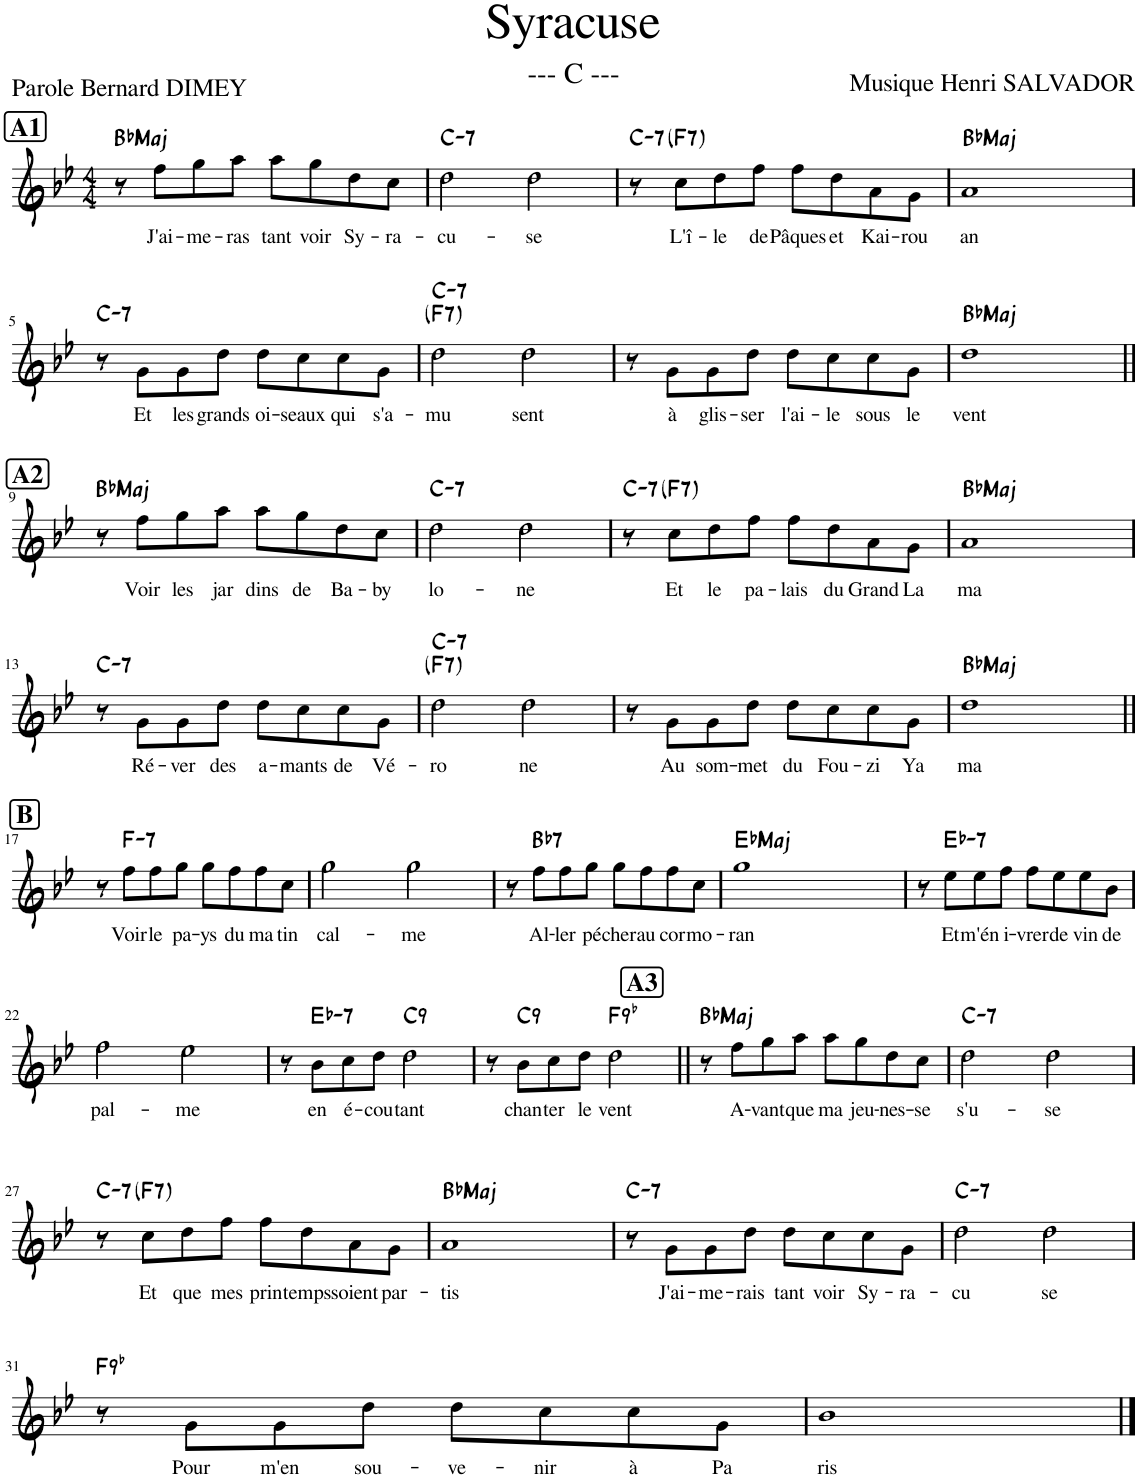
**kern	**text	**harte
*part1	*part1	*part1
*staff1	*staff1	*
*I"Piano	*	*
*I'Pno.	*	*
*clefG2	*	*
*k[b-e-]	*	*
*M4/4	*	*
!!LO:REH:place=s1:a:B:cj:fs=14:t=A1
=1	=1	=1
!	!	!LO:H:kt=Maj
8r	.	Bb:maj
!	!LO:LY:b	!
8ff\L	J'ai-	.
!	!LO:LY:b	!
8gg\	-me-	.
!	!LO:LY:b	!
8aa\J	-ras	.
!	!LO:LY:b	!
8aa\L	tant	.
!	!LO:LY:b	!
8gg\	voir	.
!	!LO:LY:b	!
8dd\	Sy-	.
!	!LO:LY:b	!
8cc\J	-ra-	.
=2	=2	=2
!	!LO:LY:b	!LO:H:kt=7
2dd\	-cu-	C:min7
!	!LO:LY:b	!
2dd\	-se	.
=3	=3	=3
!	!	!LO:H:kt=7
8r	.	C:min7
!	!LO:LY:b	!LO:H:kt=7
8cc\L	L'î-	F:7
!	!LO:LY:b	!
8dd\	-le	.
!	!LO:LY:b	!
8ff\J	de	.
!	!LO:LY:b	!
8ff\L	Pâques	.
!	!LO:LY:b	!
8dd\	et	.
!	!LO:LY:b	!
8a\	Kai-	.
!	!LO:LY:b	!
8g\J	-rou	.
=4	=4	=4
!	!LO:LY:b	!LO:H:kt=Maj
1a	an	Bb:maj
!!LO:LB:g=z
=5	=5	=5
!	!	!LO:H:kt=7
8r	.	C:min7
!	!LO:LY:b	!
8g\L	Et	.
!	!LO:LY:b	!
8g\	les	.
!	!LO:LY:b	!
8dd\J	grands	.
!	!LO:LY:b	!
8dd\L	oi-	.
!	!LO:LY:b	!
8cc\	-seaux	.
!	!LO:LY:b	!
8cc\	qui	.
!	!LO:LY:b	!
8g\J	s'a-	.
=6	=6	=6
!	!LO:LY:b	!LO:H:n=1:kt=7
!	!	!LO:H:n=2:kt=7
2dd\	-mu	F:7 C:min7
!	!LO:LY:b	!
2dd\	sent	.
=7	=7	=7
8r	.	.
!	!LO:LY:b	!
8g\L	à	.
!	!LO:LY:b	!
8g\	glis-	.
!	!LO:LY:b	!
8dd\J	-ser	.
!	!LO:LY:b	!
8dd\L	l'ai-	.
!	!LO:LY:b	!
8cc\	-le	.
!	!LO:LY:b	!
8cc\	sous	.
!	!LO:LY:b	!
8g\J	le	.
=8	=8	=8
!	!LO:LY:b	!LO:H:kt=Maj
1dd	vent	Bb:maj
!!LO:LB:g=z
!!LO:REH:place=s1:a:B:cj:fs=14:t=A2
=9||	=9||	=9||
!	!	!LO:H:kt=Maj
8r	.	Bb:maj
!	!LO:LY:b	!
8ff\L	Voir	.
!	!LO:LY:b	!
8gg\	les	.
!	!LO:LY:b	!
8aa\J	jar	.
!	!LO:LY:b	!
8aa\L	dins	.
!	!LO:LY:b	!
8gg\	de	.
!	!LO:LY:b	!
8dd\	Ba-	.
!	!LO:LY:b	!
8cc\J	-by	.
=10	=10	=10
!	!LO:LY:b	!LO:H:kt=7
2dd\	lo-	C:min7
!	!LO:LY:b	!
2dd\	-ne	.
=11	=11	=11
!	!	!LO:H:kt=7
8r	.	C:min7
!	!LO:LY:b	!LO:H:kt=7
8cc\L	Et	F:7
!	!LO:LY:b	!
8dd\	le	.
!	!LO:LY:b	!
8ff\J	pa-	.
!	!LO:LY:b	!
8ff\L	-lais	.
!	!LO:LY:b	!
8dd\	du	.
!	!LO:LY:b	!
8a\	Grand	.
!	!LO:LY:b	!
8g\J	La	.
=12	=12	=12
!	!LO:LY:b	!LO:H:kt=Maj
1a	ma	Bb:maj
!!LO:LB:g=z
=13	=13	=13
!	!	!LO:H:kt=7
8r	.	C:min7
!	!LO:LY:b	!
8g\L	Ré-	.
!	!LO:LY:b	!
8g\	-ver	.
!	!LO:LY:b	!
8dd\J	des	.
!	!LO:LY:b	!
8dd\L	a-	.
!	!LO:LY:b	!
8cc\	-mants	.
!	!LO:LY:b	!
8cc\	de	.
!	!LO:LY:b	!
8g\J	Vé-	.
=14	=14	=14
!	!LO:LY:b	!LO:H:n=1:kt=7
!	!	!LO:H:n=2:kt=7
2dd\	-ro	F:7 C:min7
!	!LO:LY:b	!
2dd\	ne	.
=15	=15	=15
8r	.	.
!	!LO:LY:b	!
8g\L	Au	.
!	!LO:LY:b	!
8g\	som-	.
!	!LO:LY:b	!
8dd\J	-met	.
!	!LO:LY:b	!
8dd\L	du	.
!	!LO:LY:b	!
8cc\	Fou-	.
!	!LO:LY:b	!
8cc\	-zi	.
!	!LO:LY:b	!
8g\J	Ya	.
=16	=16	=16
!	!LO:LY:b	!LO:H:kt=Maj
1dd	ma	Bb:maj
!!LO:LB:g=z
!!LO:REH:place=s1:a:B:cj:fs=14:t=B
=17||	=17||	=17||
8r	.	.
!	!LO:LY:b	!LO:H:kt=7
8ff\L	Voir	F:min7
!	!LO:LY:b	!
8ff\	le	.
!	!LO:LY:b	!
8gg\J	pa-	.
!	!LO:LY:b	!
8gg\L	-ys	.
!	!LO:LY:b	!
8ff\	du	.
!	!LO:LY:b	!
8ff\	ma-	.
!	!LO:LY:b	!
8cc\J	-tin	.
=18	=18	=18
!	!LO:LY:b	!
2gg\	cal-	.
!	!LO:LY:b	!
2gg\	-me	.
=19	=19	=19
8r	.	.
!	!LO:LY:b	!LO:H:kt=7
8ff\L	Al-	Bb:7
!	!LO:LY:b	!
8ff\	-ler	.
!	!LO:LY:b	!
8gg\J	pé-	.
!	!LO:LY:b	!
8gg\L	-cher	.
!	!LO:LY:b	!
8ff\	au	.
!	!LO:LY:b	!
8ff\	cor-	.
!	!LO:LY:b	!
8cc\J	-mo-	.
=20	=20	=20
!	!LO:LY:b	!LO:H:kt=Maj
1gg	-ran	Eb:maj
=21	=21	=21
8r	.	.
!	!LO:LY:b	!LO:H:kt=7
8ee-\L	Et	Eb:min7
!	!LO:LY:b	!
8ee-\	m'én-	.
!	!LO:LY:b	!
8ff\J	-i-	.
!	!LO:LY:b	!
8ff\L	-vrer	.
!	!LO:LY:b	!
8ee-\	de	.
!	!LO:LY:b	!
8ee-\	vin	.
!	!LO:LY:b	!
8b-\J	de	.
!!LO:LB:g=z
=22	=22	=22
!	!LO:LY:b	!
2ff\	pal-	.
!	!LO:LY:b	!
2ee-\	-me	.
=23	=23	=23
8r	.	.
!	!LO:LY:b	!LO:H:kt=7
8b-\L	en	Eb:min7
!	!LO:LY:b	!
8cc\	é-	.
!	!LO:LY:b	!
8dd\J	-cou-	.
!	!LO:LY:b	!LO:H:kt=9
2dd\	-tant	C:9
=24	=24	=24
8r	.	.
!	!LO:LY:b	!LO:H:kt=9
8b-\L	chan-	C:9
!	!LO:LY:b	!
8cc\	-ter	.
!	!LO:LY:b	!
8dd\J	le	.
!	!LO:LY:b	!
2dd\	vent	F:maj(b9)
!!LO:REH:place=s1:a:B:cj:fs=14:t=A3
=25||	=25||	=25||
!	!	!LO:H:kt=Maj
8r	.	Bb:maj
!	!LO:LY:b	!
8ff\L	A-	.
!	!LO:LY:b	!
8gg\	-vant	.
!	!LO:LY:b	!
8aa\J	que	.
!	!LO:LY:b	!
8aa\L	ma	.
!	!LO:LY:b	!
8gg\	jeu-	.
!	!LO:LY:b	!
8dd\	-nes-	.
!	!LO:LY:b	!
8cc\J	-se	.
=26	=26	=26
!	!LO:LY:b	!LO:H:kt=7
2dd\	s'u-	C:min7
!	!LO:LY:b	!
2dd\	-se	.
!!LO:LB:g=z
=27	=27	=27
!	!	!LO:H:kt=7
8r	.	C:min7
!	!LO:LY:b	!LO:H:kt=7
8cc\L	Et	F:7
!	!LO:LY:b	!
8dd\	que	.
!	!LO:LY:b	!
8ff\J	mes	.
!	!LO:LY:b	!
8ff\L	prin-	.
!	!LO:LY:b	!
8dd\	-temps	.
!	!LO:LY:b	!
8a\	soient	.
!	!LO:LY:b	!
8g\J	par-	.
=28	=28	=28
!	!LO:LY:b	!LO:H:kt=Maj
1a	-tis	Bb:maj
=29	=29	=29
!	!	!LO:H:kt=7
8r	.	C:min7
!	!LO:LY:b	!
8g\L	J'ai-	.
!	!LO:LY:b	!
8g\	-me-	.
!	!LO:LY:b	!
8dd\J	-rais	.
!	!LO:LY:b	!
8dd\L	tant	.
!	!LO:LY:b	!
8cc\	voir	.
!	!LO:LY:b	!
8cc\	Sy-	.
!	!LO:LY:b	!
8g\J	-ra-	.
=30	=30	=30
!	!LO:LY:b	!LO:H:kt=7
2dd\	-cu	C:min7
!	!LO:LY:b	!
2dd\	se	.
!!LO:LB:g=z
=31	=31	=31
8r	.	F:maj(b9)
!	!LO:LY:b	!
8g\L	Pour	.
!	!LO:LY:b	!
8g\	m'en	.
!	!LO:LY:b	!
8dd\J	sou-	.
!	!LO:LY:b	!
8dd\L	-ve-	.
!	!LO:LY:b	!
8cc\	-nir	.
!	!LO:LY:b	!
8cc\	à	.
!	!LO:LY:b	!
8g\J	Pa	.
=32	=32	=32
!	!LO:LY:b	!
1b-	ris	.
==	==	==
*-	*-	*-
